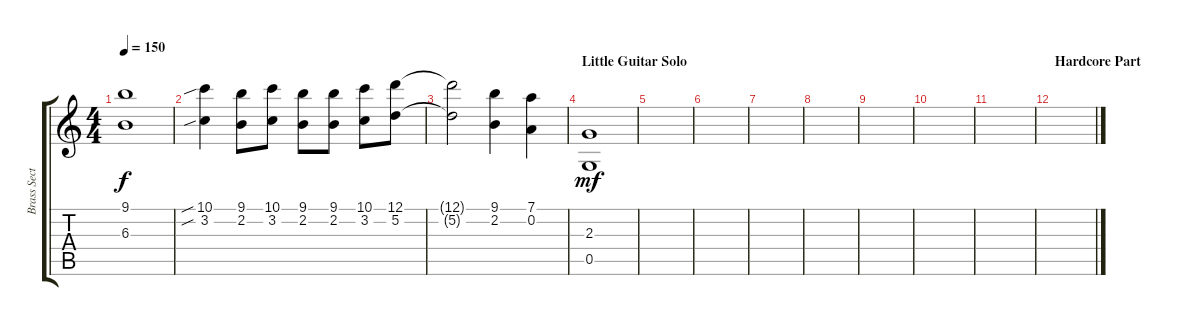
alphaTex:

\track ("Brass Section 1" "Brass Sect") {instrument brasssection}
\staff {score tabs}
\tuning (D5 A4 F4 C4 G3 C3) {hide}
\ts (4 4)
\tempo 150
\clef g2
\ks c
(9.1{t} 6.3{t}).1{dy f} |
(10.1{sib} 3.2{sib}).4 (9.1 2.2).8 (10.1 3.2).8 (9.1 2.2).8 (9.1 2.2).8 (10.1 3.2).8 (12.1 5.2).8 |
(12.1{t} 5.2{t}).2 (9.1 2.2).4 (7.1 0.2).4 |
\section ("" "Little Guitar Solo")
(2.3 0.5).1{dy mf} |
|
|
|
|
|
|
|
\section ("" "Hardcore Part")
